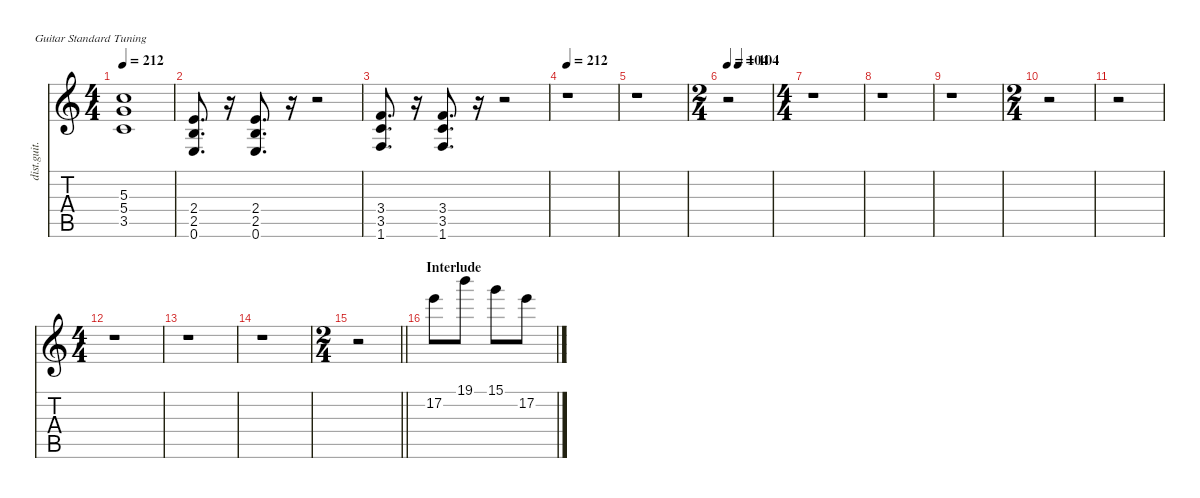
\defaultSystemsLayout 4
\hideDynamics
\bracketExtendMode nobrackets
\track ("Kirk Hammett" "dist.guit.") {mute instrument distortionguitar}
\staff {score tabs}
\tuning (E4 B3 G3 D3 A2 E2)
\ts (4 4)
\tempo 212
\clef g2
\ks c
(5.3{t} 5.4{t} 3.5{t}).1{dy f beam Up} |
(2.4 2.5 0.6).8{d dy fff beam Up} r.16{beam Down} (2.4 2.5 0.6).8{d beam Up} r.16{beam Down} r.2{beam Down} |
(3.4 3.5 1.6).8{d beam Up} r.16{beam Down} (3.4 3.5 1.6).8{d beam Up} r.16{beam Down} r.2{beam Down} |
\tempo 212
r.1{beam Down} |
r.1{beam Down} |
\ts (2 4)
\beaming (8 2 2)
\tempo 104
\tempo (104 0.25)
r.2{beam Down} |
\ts (4 4)
\beaming (8 2 2 2 2)
r.1{beam Down} |
r.1{beam Down} |
r.1{beam Down} |
\ts (2 4)
\beaming (8 2 2)
r.2{beam Down} |
r.2{beam Down} |
\ts (4 4)
\beaming (8 2 2 2 2)
r.1{beam Down} |
r.1{beam Down} |
r.1{beam Down} |
\ts (2 4)
\beaming (8 2 2)
\barLineRight lightlight
r.2{beam Down} |
\section ("" "Interlude")
17.2.8{dy f instrument overdrivenguitar beam Down} 19.1.8{beam Down} 15.1.8{beam Down} 17.2.8{beam Down}
